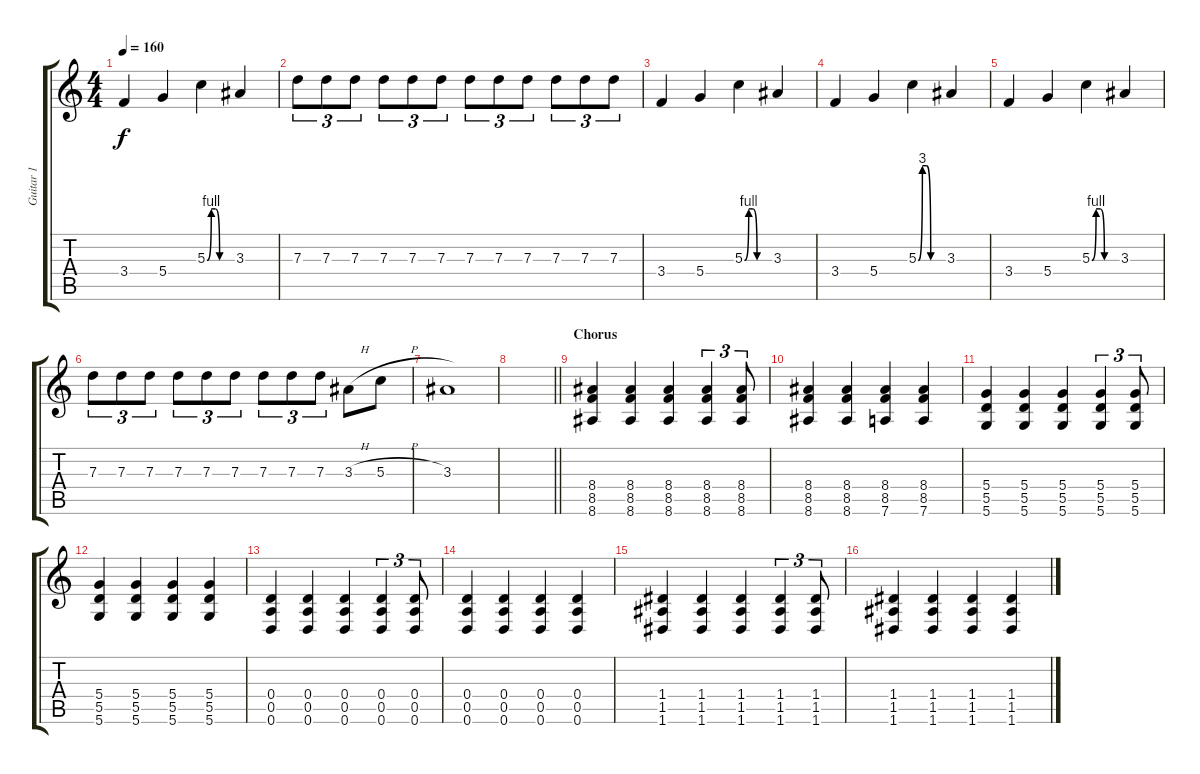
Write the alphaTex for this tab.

\track ("Guitar 1" "Guitar 1") {instrument overdrivenguitar}
\staff {score tabs}
\tuning (E4 B3 G3 D3 A2 D2) {hide}
\ts (4 4)
\tempo 160
\clef g2
\ks c
3.4.4{dy f} 5.4.4 5.3{be (custom 0 0 10 4 20 4 30 0 60 0)}.4 3.3.4 |
7.3.8{tu (3 2)} 7.3.8{tu (3 2)} 7.3.8{tu (3 2)} 7.3.8{tu (3 2)} 7.3.8{tu (3 2)} 7.3.8{tu (3 2)} 7.3.8{tu (3 2)} 7.3.8{tu (3 2)} 7.3.8{tu (3 2)} 7.3.8{tu (3 2)} 7.3.8{tu (3 2)} 7.3.8{tu (3 2)} |
3.4.4 5.4.4 5.3{be (custom 0 0 10 4 20 4 30 0 60 0)}.4 3.3.4 |
3.4.4 5.4.4 5.3{be (custom 0 0 10 12 20 12 30 0 60 0)}.4 3.3.4 |
3.4.4 5.4.4 5.3{be (custom 0 0 10 4 20 4 30 0 60 0)}.4 3.3.4 |
7.3.8{tu (3 2)} 7.3.8{tu (3 2)} 7.3.8{tu (3 2)} 7.3.8{tu (3 2)} 7.3.8{tu (3 2)} 7.3.8{tu (3 2)} 7.3.8{tu (3 2)} 7.3.8{tu (3 2)} 7.3.8{tu (3 2)} 3.3{h}.8 5.3{h}.8 |
3.3.1 |
\barLineRight lightlight
|
\section ("" "Chorus")
(8.4 8.5 8.6).4{volume 16 instrument electricguitarclean} (8.4 8.5 8.6).4 (8.4 8.5 8.6).4 (8.4 8.5 8.6).4{tu (3 2)} (8.4 8.5 8.6).8{tu (3 2)} |
(8.4 8.5 8.6).4 (8.4 8.5 8.6).4 (8.4 8.5 7.6).4 (8.4 8.5 7.6).4 |
(5.4 5.5 5.6).4 (5.4 5.5 5.6).4 (5.4 5.5 5.6).4 (5.4 5.5 5.6).4{tu (3 2)} (5.4 5.5 5.6).8{tu (3 2)} |
(5.4 5.5 5.6).4 (5.4 5.5 5.6).4 (5.4 5.5 5.6).4 (5.4 5.5 5.6).4 |
(0.4 0.5 0.6).4 (0.4 0.5 0.6).4 (0.4 0.5 0.6).4 (0.4 0.5 0.6).4{tu (3 2)} (0.4 0.5 0.6).8{tu (3 2)} |
(0.4 0.5 0.6).4 (0.4 0.5 0.6).4 (0.4 0.5 0.6).4 (0.4 0.5 0.6).4 |
(1.4 1.5 1.6).4 (1.4 1.5 1.6).4 (1.4 1.5 1.6).4 (1.4 1.5 1.6).4{tu (3 2)} (1.4 1.5 1.6).8{tu (3 2)} |
(1.4 1.5 1.6).4 (1.4 1.5 1.6).4 (1.4 1.5 1.6).4 (1.4 1.5 1.6).4
